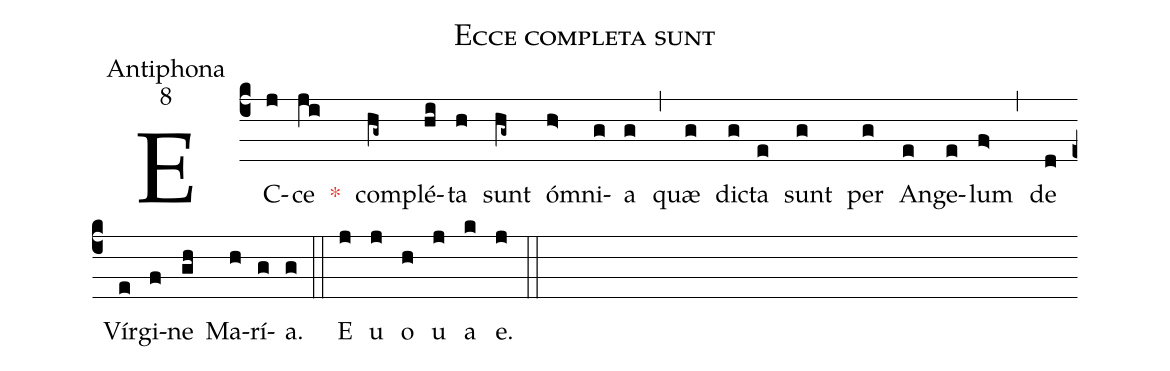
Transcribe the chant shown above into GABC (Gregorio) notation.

name:Ecce completa sunt;
office-part:Antiphona;
mode:8;
%%
(c4) EC(j)ce(ji) <c>*</c>() com(hg~)plé(hi)ta(h) sunt(hg~) óm(h>)ni(g)a(g) (,) quæ(g) dic(g)ta(e) sunt(g) per(g) An(e)ge(e)lum(f>) (,) de(d) Vír(e)gi(f)ne(gh) Ma(h)rí(g)a.(g) (::) E(j) u(j) o(h) u(j) a(k) e.(j) (::)
